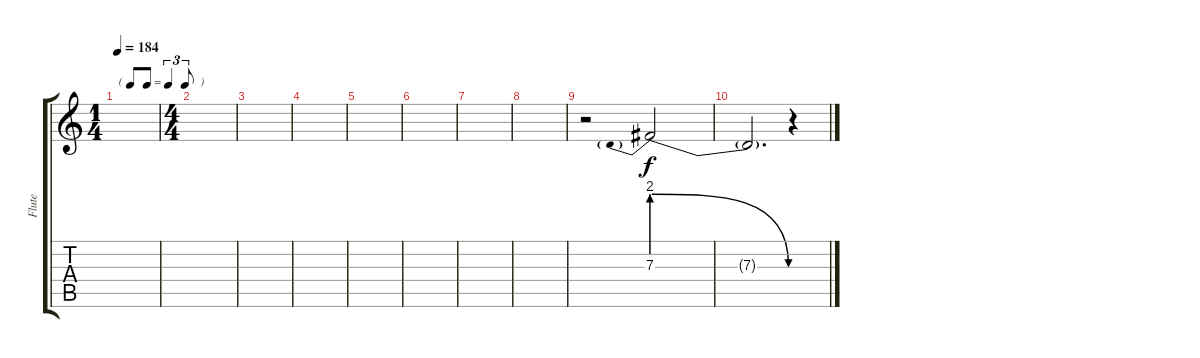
\track ("Flute" "Flute") {instrument flute}
\staff {score tabs}
\tuning (E4 B3 G3 D3 A2 E2) {hide}
\ts (1 4)
\tf triplet8th
\tempo 184
\clef g2
\ks c
|
\ts (4 4)
|
|
|
|
|
|
|
r.2 7.3{be (prebendrelease 0 8 60 0)}.2 |
7.3{t}.2{d} r.4
